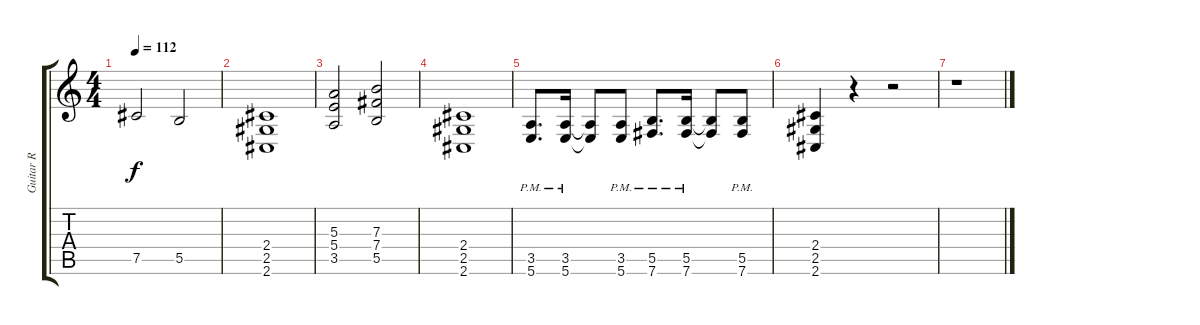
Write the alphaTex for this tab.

\track ("Guitar R" "Guitar R") {instrument distortionguitar}
\staff {score tabs}
\tuning (Db4 Ab3 E3 B2 Gb2 B1) {hide}
\ts (4 4)
\tempo 112
\clef g2
\ks c
7.5.2{dy f} 5.5.2 |
(2.4 2.5 2.6).1 |
(5.3 5.4 3.5).2 (7.3 7.4 5.5).2 |
(2.4 2.5 2.6).1 |
(3.5{pm} 5.6{pm}).8{d} (3.5{pm} 5.6{pm}).16 (3.5{t} 5.6{t}).8 (3.5{pm} 5.6{pm}).8 (5.5{pm} 7.6{pm}).8{d} (5.5{pm} 7.6{pm}).16 (5.5{t} 7.6{t}).8 (5.5{pm} 7.6{pm}).8 |
(2.4 2.5 2.6).4 r.4 r.2 |
r.1
